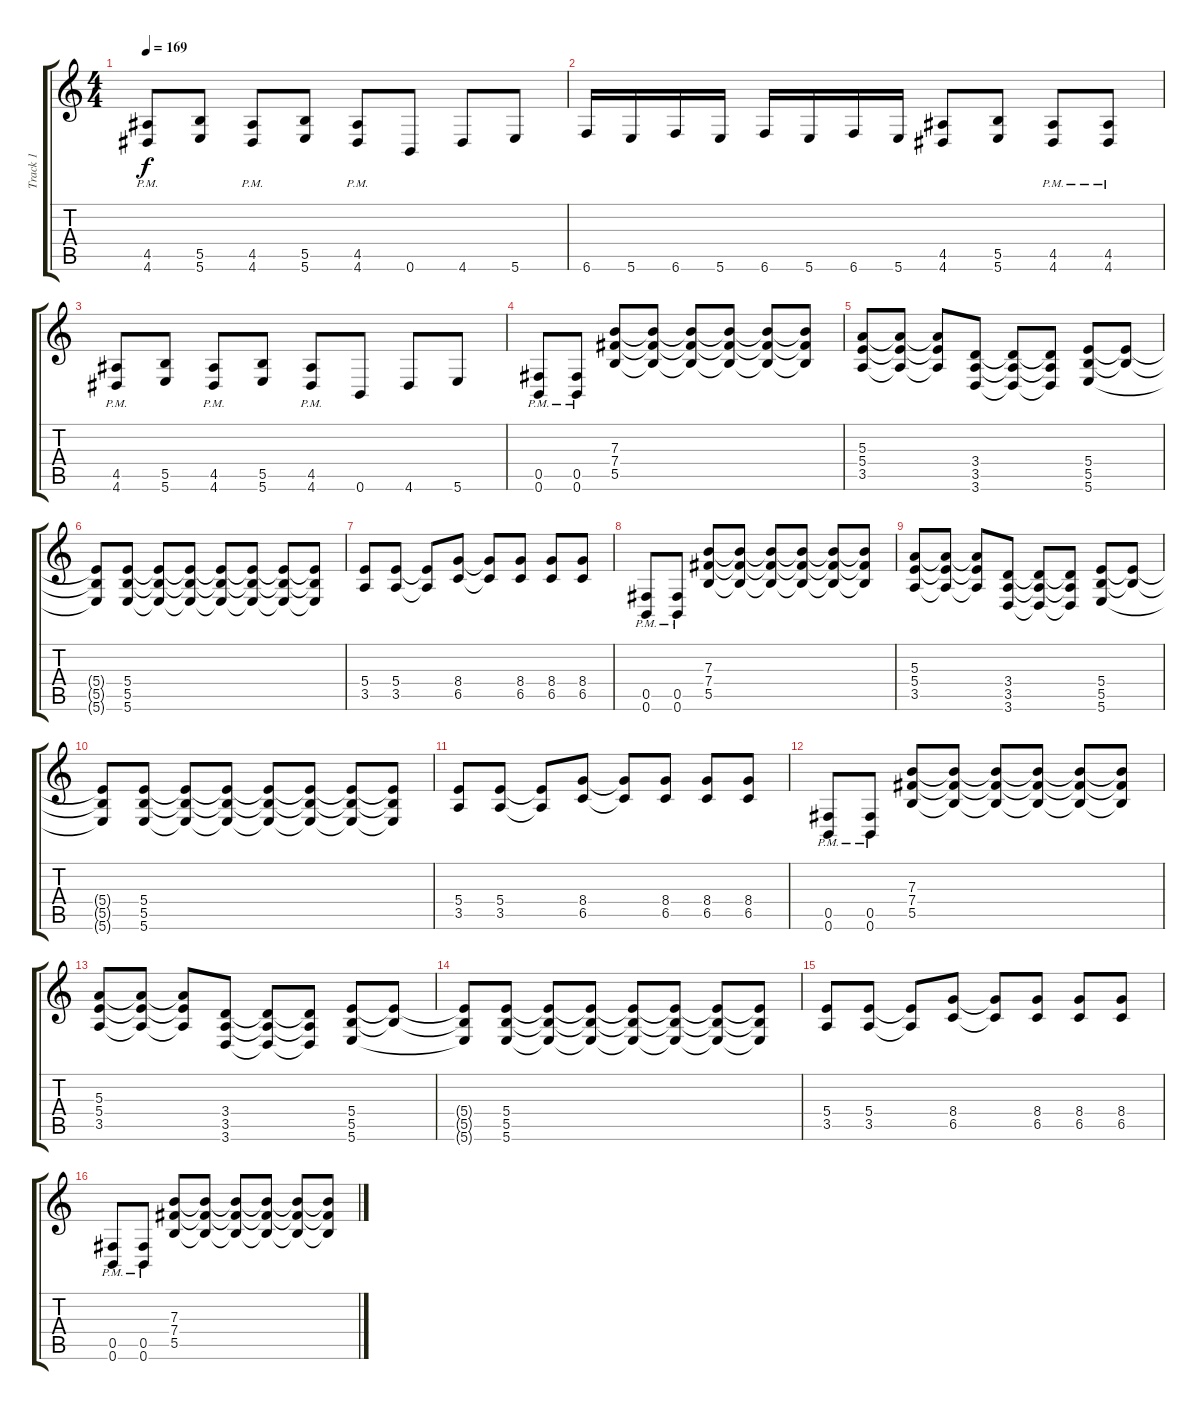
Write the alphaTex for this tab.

\track ("Track 1" "Track 1") {instrument distortionguitar}
\staff {score tabs}
\tuning (Db4 Ab3 E3 B2 Gb2 B1) {hide}
\ts (4 4)
\tempo 169
\clef g2
\ks c
(4.5{pm} 4.6{pm}).8{dy f} (5.5 5.6).8 (4.5{pm} 4.6{pm}).8 (5.5 5.6).8 (4.5 4.6{pm}).8 0.6.8 4.6.8 5.6.8 |
6.6.16 5.6.16 6.6.16 5.6.16 6.6.16 5.6.16 6.6.16 5.6.16 (4.5 4.6).8 (5.5 5.6).8 (4.5{pm} 4.6{pm}).8 (4.5{pm} 4.6{pm}).8 |
(4.5{pm} 4.6{pm}).8 (5.5 5.6).8 (4.5{pm} 4.6{pm}).8 (5.5 5.6).8 (4.5 4.6{pm}).8 0.6.8 4.6.8 5.6.8 |
(0.5{pm} 0.6{pm}).8 (0.5{pm} 0.6{pm}).8 (7.3 7.4 5.5).8 (7.3{t} 7.4{t} 5.5{t}).8 (7.3{t} 7.4{t} 5.5{t}).8 (7.3{t} 7.4{t} 5.5{t}).8 (7.3{t} 7.4{t} 5.5{t}).8 (7.3{t} 7.4{t} 5.5{t}).8 |
(5.3 5.4 3.5).8 (5.3{t} 5.4{t} 3.5{t}).8 (5.3{t} 5.4{t} 3.5{t}).8 (3.4 3.5 3.6).8 (3.4{t} 3.5{t} 3.6{t}).8 (3.4{t} 3.5{t} 3.6{t}).8 (5.4 5.5 5.6).8 (5.4{t} 5.5{t}).8 |
(5.4{t} 5.5{t} 5.6{t}).8 (5.4 5.5 5.6).8 (5.4{t} 5.5{t} 5.6{t}).8 (5.4{t} 5.5{t} 5.6{t}).8 (5.4{t} 5.5{t} 5.6{t}).8 (5.4{t} 5.5{t} 5.6{t}).8 (5.4{t} 5.5{t} 5.6{t}).8 (5.4{t} 5.5{t} 5.6{t}).8 |
(5.4 3.5).8 (5.4 3.5).8 (5.4{t} 3.5{t}).8 (8.4 6.5).8 (8.4{t} 6.5{t}).8 (8.4 6.5).8 (8.4 6.5).8 (8.4 6.5).8 |
(0.5{pm} 0.6{pm}).8 (0.5{pm} 0.6{pm}).8 (7.3 7.4 5.5).8 (7.3{t} 7.4{t} 5.5{t}).8 (7.3{t} 7.4{t} 5.5{t}).8 (7.3{t} 7.4{t} 5.5{t}).8 (7.3{t} 7.4{t} 5.5{t}).8 (7.3{t} 7.4{t} 5.5{t}).8 |
(5.3 5.4 3.5).8 (5.3{t} 5.4{t} 3.5{t}).8 (5.3{t} 5.4{t} 3.5{t}).8 (3.4 3.5 3.6).8 (3.4{t} 3.5{t} 3.6{t}).8 (3.4{t} 3.5{t} 3.6{t}).8 (5.4 5.5 5.6).8 (5.4{t} 5.5{t}).8 |
(5.4{t} 5.5{t} 5.6{t}).8 (5.4 5.5 5.6).8 (5.4{t} 5.5{t} 5.6{t}).8 (5.4{t} 5.5{t} 5.6{t}).8 (5.4{t} 5.5{t} 5.6{t}).8 (5.4{t} 5.5{t} 5.6{t}).8 (5.4{t} 5.5{t} 5.6{t}).8 (5.4{t} 5.5{t} 5.6{t}).8 |
(5.4 3.5).8 (5.4 3.5).8 (5.4{t} 3.5{t}).8 (8.4 6.5).8 (8.4{t} 6.5{t}).8 (8.4 6.5).8 (8.4 6.5).8 (8.4 6.5).8 |
(0.5{pm} 0.6{pm}).8 (0.5{pm} 0.6{pm}).8 (7.3 7.4 5.5).8 (7.3{t} 7.4{t} 5.5{t}).8 (7.3{t} 7.4{t} 5.5{t}).8 (7.3{t} 7.4{t} 5.5{t}).8 (7.3{t} 7.4{t} 5.5{t}).8 (7.3{t} 7.4{t} 5.5{t}).8 |
(5.3 5.4 3.5).8 (5.3{t} 5.4{t} 3.5{t}).8 (5.3{t} 5.4{t} 3.5{t}).8 (3.4 3.5 3.6).8 (3.4{t} 3.5{t} 3.6{t}).8 (3.4{t} 3.5{t} 3.6{t}).8 (5.4 5.5 5.6).8 (5.4{t} 5.5{t}).8 |
(5.4{t} 5.5{t} 5.6{t}).8 (5.4 5.5 5.6).8 (5.4{t} 5.5{t} 5.6{t}).8 (5.4{t} 5.5{t} 5.6{t}).8 (5.4{t} 5.5{t} 5.6{t}).8 (5.4{t} 5.5{t} 5.6{t}).8 (5.4{t} 5.5{t} 5.6{t}).8 (5.4{t} 5.5{t} 5.6{t}).8 |
(5.4 3.5).8 (5.4 3.5).8 (5.4{t} 3.5{t}).8 (8.4 6.5).8 (8.4{t} 6.5{t}).8 (8.4 6.5).8 (8.4 6.5).8 (8.4 6.5).8 |
(0.5{pm} 0.6{pm}).8 (0.5{pm} 0.6{pm}).8 (7.3 7.4 5.5).8 (7.3{t} 7.4{t} 5.5{t}).8 (7.3{t} 7.4{t} 5.5{t}).8 (7.3{t} 7.4{t} 5.5{t}).8 (7.3{t} 7.4{t} 5.5{t}).8 (7.3{t} 7.4{t} 5.5{t}).8
